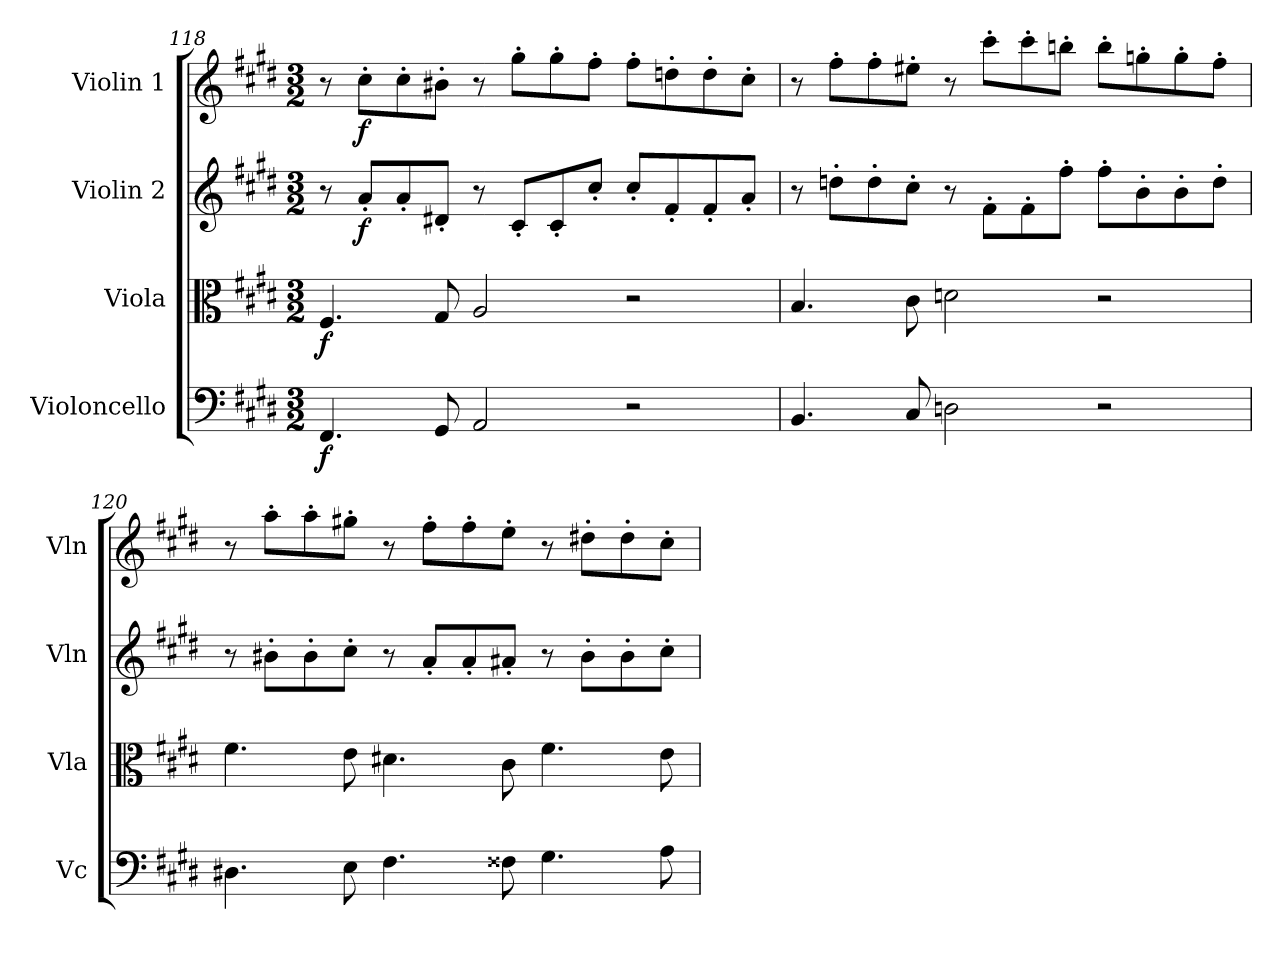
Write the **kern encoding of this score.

**kern	**dynam	**kern	**dynam	**kern	**dynam	**kern	**dynam
*part4	*part4	*part3	*part3	*part2	*part2	*part1	*part1
*staff4	*staff4	*staff3	*staff3	*staff2	*staff2	*staff1	*staff1
*I"Violoncello	*	*I"Viola	*	*I"Violin 2	*	*I"Violin 1	*
*I'Vc	*	*I'Vla	*	*I'Vln	*	*I'Vln	*
!!LO:PB:g=z
*clefF4	*	*clefC3	*	*clefG2	*	*clefG2	*
*k[f#c#g#d#]	*	*k[f#c#g#d#]	*	*k[f#c#g#d#]	*	*k[f#c#g#d#]	*
*M3/2	*	*M3/2	*	*M3/2	*	*M3/2	*
=118	=118	=118	=118	=118	=118	=118	=118
!	!LO:DY:b	!	!LO:DY:b	!	!	!	!
4.FF#/	f	4.F#/	f	8r	.	8r	.
!	!	!	!	!	!LO:DY:b	!	!LO:DY:b
.	.	.	.	8a'/L	f	8cc#'\L	f
.	.	.	.	8a'/	.	8cc#'\	.
8GG#/	.	8G#/	.	8d#X'/J	.	8b#X'\J	.
2AA/	.	2A/	.	8r	.	8r	.
.	.	.	.	8c#'/L	.	8gg#'\L	.
.	.	.	.	8c#'/	.	8gg#'\	.
.	.	.	.	8cc#'/J	.	8ff#'\J	.
2r	.	2r	.	8cc#'/L	.	8ff#'\L	.
.	.	.	.	8f#'/	.	8ddn'\	.
.	.	.	.	8f#'/	.	8dd'\	.
.	.	.	.	8a'/J	.	8cc#'\J	.
!!LO:LB:g=z
=119	=119	=119	=119	=119	=119	=119	=119
4.BB/	.	4.B/	.	8r	.	8r	.
.	.	.	.	8ddn'\L	.	8ff#'\L	.
.	.	.	.	8dd'\	.	8ff#'\	.
8C#/	.	8c#\	.	8cc#'\J	.	8ee#X'\J	.
2Dn\	.	2dn\	.	8r	.	8r	.
.	.	.	.	8f#'\L	.	8ccc#'\L	.
.	.	.	.	8f#'\	.	8ccc#'\	.
.	.	.	.	8ff#'\J	.	8bbn'\J	.
2r	.	2r	.	8ff#'\L	.	8bb'\L	.
.	.	.	.	8b'\	.	8ggn'\	.
.	.	.	.	8b'\	.	8gg'\	.
.	.	.	.	8dd'\J	.	8ff#'\J	.
=120	=120	=120	=120	=120	=120	=120	=120
4.D#X\	.	4.f#\	.	8r	.	8r	.
.	.	.	.	8b#X'\L	.	8aa'\L	.
.	.	.	.	8b#'\	.	8aa'\	.
8E\	.	8e\	.	8cc#'\J	.	8gg#X'\J	.
4.F#\	.	4.d#X\	.	8r	.	8r	.
.	.	.	.	8a'/L	.	8ff#'\L	.
.	.	.	.	8a'/	.	8ff#'\	.
8F##X\	.	8c#\	.	8a#X'/J	.	8ee'\J	.
4.G#\	.	4.f#\	.	8r	.	8r	.
.	.	.	.	8b#'\L	.	8dd#X'\L	.
.	.	.	.	8b#'\	.	8dd#'\	.
8A\	.	8e\	.	8cc#'\J	.	8cc#'\J	.
=	=	=	=	=	=	=	=
*-	*-	*-	*-	*-	*-	*-	*-
